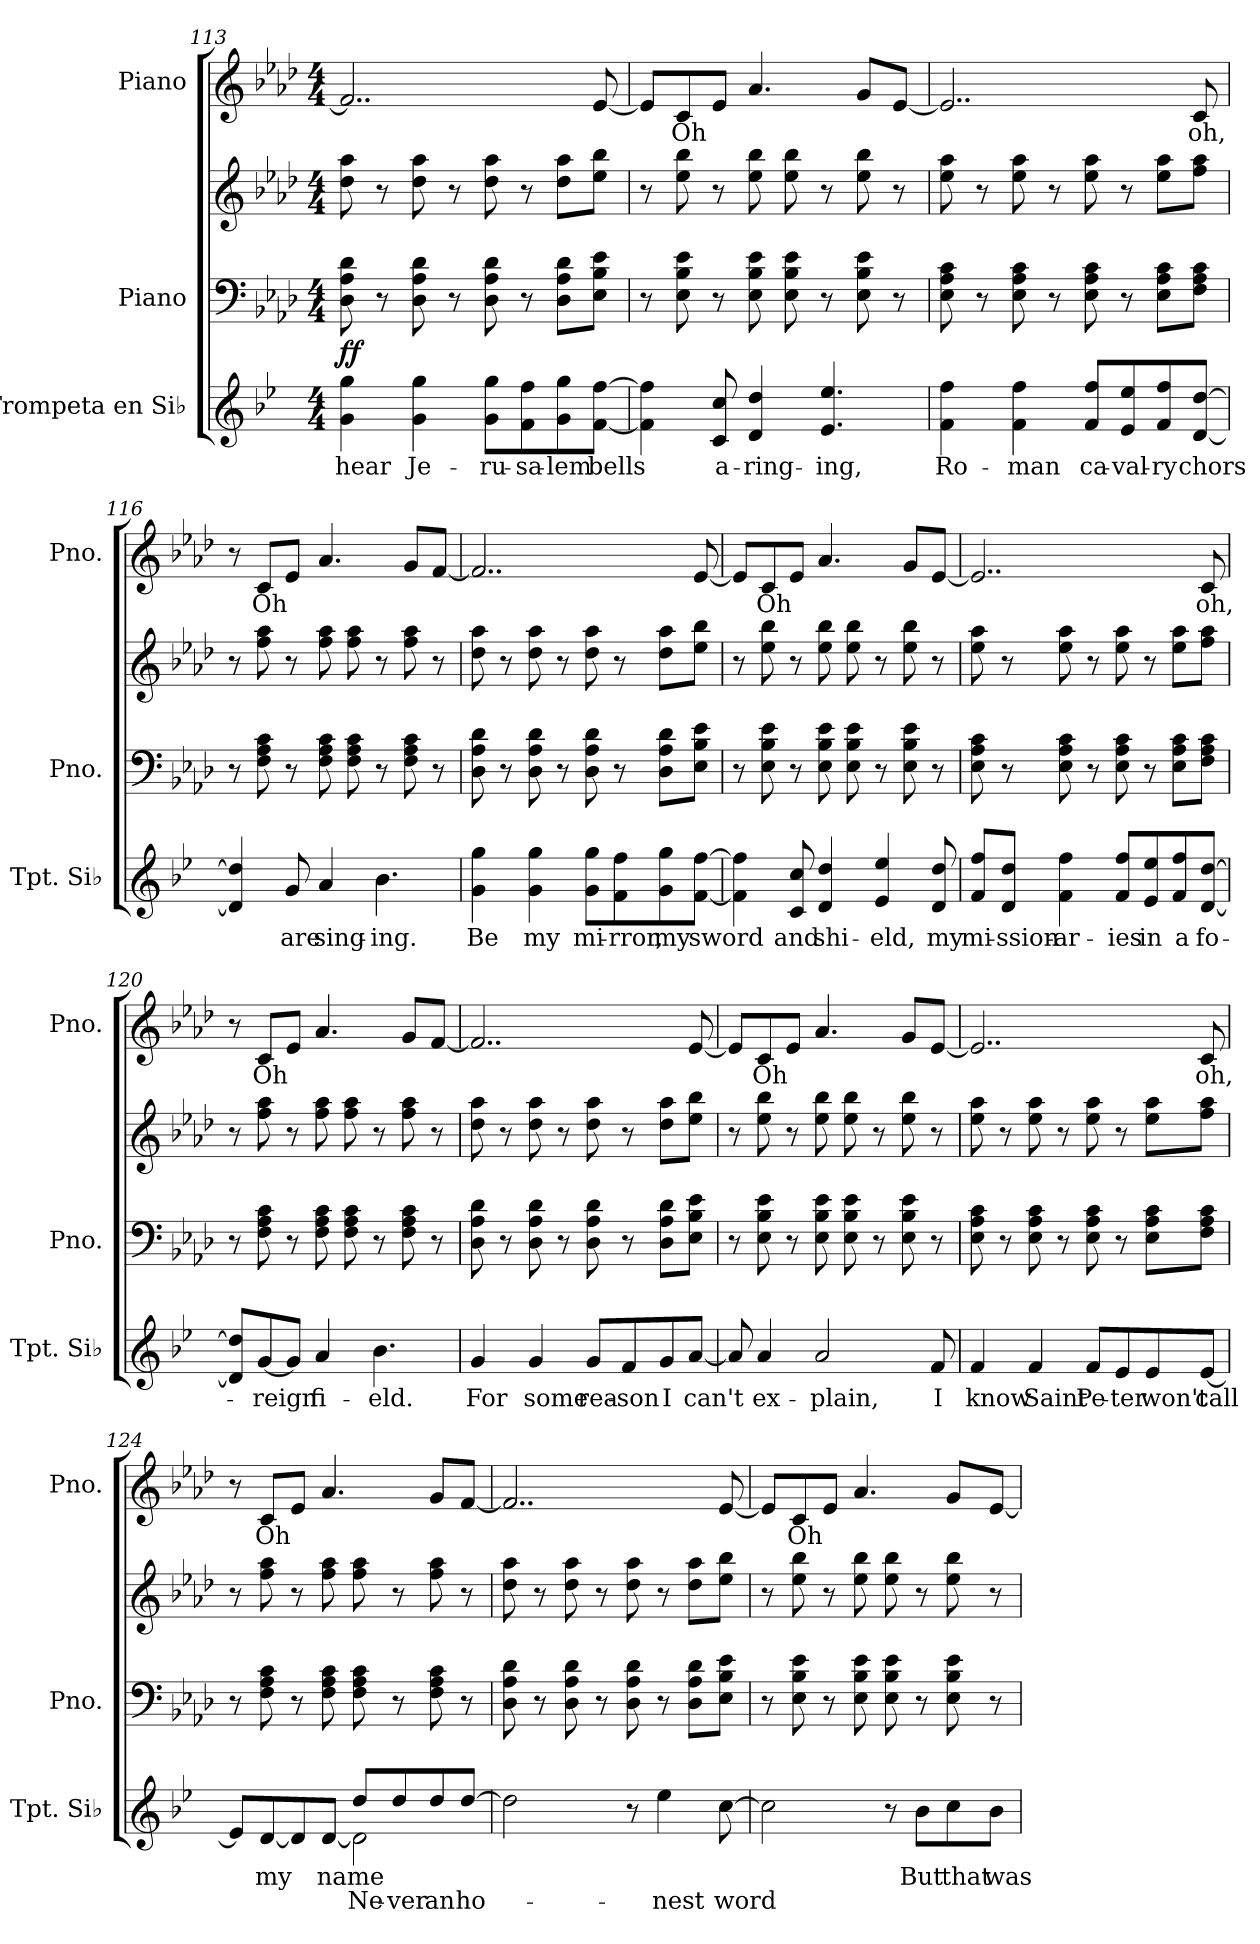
**kern	**text	**text	**kern	**kern	**dynam	**kern	**text
*part3	*part3	*part3	*part2	*part2	*part2	*part1	*part1
*staff4	*staff4	*staff4	*staff3	*staff2	*staff2/3	*staff1	*staff1
*I"Trompeta en Si♭	*	*	*I"Piano	*	*	*I"Piano	*
*I'Tpt. Si♭	*	*	*I'Pno.	*	*	*I'Pno.	*
*clefG2	*	*	*clefF4	*clefG2	*	*clefG2	*
*ITrd1c2	*	*	*	*	*	*	*
*k[b-e-a-d-]	*	*	*k[b-e-a-d-]	*k[b-e-a-d-]	*	*k[b-e-a-d-]	*
*M4/4	*	*	*M4/4	*M4/4	*	*M4/4	*
=113	=113	=113	=113	=113	=113	=113	=113
!	!LO:LY:b	!	!	!	!LO:DY:b=2	!	!
!	!	!	!	!	!LO:DY:n=1:b	!	!
4f\ 4ff\	hear	.	8D-\ 8A-\ 8d-\	8dd-\ 8aa-\	f f	2..f/]	.
.	.	.	8r	8r	.	.	.
!	!LO:LY:b	!	!	!	!	!	!
4f\ 4ff\	Je-	.	8D-\ 8A-\ 8d-\	8dd-\ 8aa-\	.	.	.
.	.	.	8r	8r	.	.	.
!	!LO:LY:b	!	!	!	!	!	!
8f\ 8ff\L	-ru-	.	8D-\ 8A-\ 8d-\	8dd-\ 8aa-\	.	.	.
!	!LO:LY:b	!	!	!	!	!	!
8e-\ 8ee-\	-sa-	.	8r	8r	.	.	.
!	!LO:LY:b	!	!	!	!	!	!
8f\ 8ff\	-lem	.	8D-\ 8A-\ 8d-\L	8dd-\ 8aa-\L	.	.	.
!	!LO:LY:b	!	!	!	!	!	!
[8e-\ [8ee-\J	bells	.	8E-\ 8B-\ 8e-\J	8ee-\ 8bb-\J	.	[8e-/	.
=114	=114	=114	=114	=114	=114	=114	=114
4e-\] 4ee-\]	.	.	8r	8r	.	8e-/L]	.
!	!	!	!	!	!	!	!LO:LY:b
.	.	.	8E-\ 8B-\ 8e-\	8ee-\ 8bb-\	.	8c/	Oh
!	!LO:LY:b	!	!	!	!	!	!
8B-/ 8b-/	a-	.	8r	8r	.	8e-/J	.
!	!LO:LY:b	!	!	!	!	!	!
4c/ 4cc/	-ring-	.	8E-\ 8B-\ 8e-\	8ee-\ 8bb-\	.	4.a-/	.
.	.	.	8E-\ 8B-\ 8e-\	8ee-\ 8bb-\	.	.	.
!	!LO:LY:b	!	!	!	!	!	!
4.d-/ 4.dd-/	-ing,	.	8r	8r	.	.	.
.	.	.	8E-\ 8B-\ 8e-\	8ee-\ 8bb-\	.	8g/L	.
.	.	.	8r	8r	.	[8e-/J	.
!!LO:LB:g=z
=115	=115	=115	=115	=115	=115	=115	=115
!	!LO:LY:b	!	!	!	!	!	!
4e-\ 4ee-\	Ro-	.	8E-\ 8A-\ 8c\	8ee-\ 8aa-\	.	2..e-/]	.
.	.	.	8r	8r	.	.	.
!	!LO:LY:b	!	!	!	!	!	!
4e-\ 4ee-\	-man	.	8E-\ 8A-\ 8c\	8ee-\ 8aa-\	.	.	.
.	.	.	8r	8r	.	.	.
!	!LO:LY:b	!	!	!	!	!	!
8e-/ 8ee-/L	ca-	.	8E-\ 8A-\ 8c\	8ee-\ 8aa-\	.	.	.
!	!LO:LY:b	!	!	!	!	!	!
8d-/ 8dd-/	-val-	.	8r	8r	.	.	.
!	!LO:LY:b	!	!	!	!	!	!
8e-/ 8ee-/	-ry	.	8E-\ 8A-\ 8c\L	8ee-\ 8aa-\L	.	.	.
!	!LO:LY:b	!	!	!	!	!	!LO:LY:b
[8c/ [8cc/J	chors	.	8F\ 8A-\ 8c\J	8ff\ 8aa-\J	.	8c/	oh,
=116	=116	=116	=116	=116	=116	=116	=116
4c/] 4cc/]	.	.	8r	8r	.	8r	.
!	!	!	!	!	!	!	!LO:LY:b
.	.	.	8F\ 8A-\ 8c\	8ff\ 8aa-\	.	8c/L	Oh
!	!LO:LY:b	!	!	!	!	!	!
8f/	are	.	8r	8r	.	8e-/J	.
!	!LO:LY:b	!	!	!	!	!	!
4g/	sing-	.	8F\ 8A-\ 8c\	8ff\ 8aa-\	.	4.a-/	.
.	.	.	8F\ 8A-\ 8c\	8ff\ 8aa-\	.	.	.
!	!LO:LY:b	!	!	!	!	!	!
4.a-\	-ing.	.	8r	8r	.	.	.
.	.	.	8F\ 8A-\ 8c\	8ff\ 8aa-\	.	8g/L	.
.	.	.	8r	8r	.	[8f/J	.
=117	=117	=117	=117	=117	=117	=117	=117
!	!LO:LY:b	!	!	!	!	!	!
4f\ 4ff\	Be	.	8D-\ 8A-\ 8d-\	8dd-\ 8aa-\	.	2..f/]	.
.	.	.	8r	8r	.	.	.
!	!LO:LY:b	!	!	!	!	!	!
4f\ 4ff\	my	.	8D-\ 8A-\ 8d-\	8dd-\ 8aa-\	.	.	.
.	.	.	8r	8r	.	.	.
!	!LO:LY:b	!	!	!	!	!	!
8f\ 8ff\L	mi-	.	8D-\ 8A-\ 8d-\	8dd-\ 8aa-\	.	.	.
!	!LO:LY:b	!	!	!	!	!	!
8e-\ 8ee-\	-rror,	.	8r	8r	.	.	.
!	!LO:LY:b	!	!	!	!	!	!
8f\ 8ff\	my	.	8D-\ 8A-\ 8d-\L	8dd-\ 8aa-\L	.	.	.
!	!LO:LY:b	!	!	!	!	!	!
[8e-\ [8ee-\J	sword	.	8E-\ 8B-\ 8e-\J	8ee-\ 8bb-\J	.	[8e-/	.
=118	=118	=118	=118	=118	=118	=118	=118
4e-\] 4ee-\]	.	.	8r	8r	.	8e-/L]	.
!	!	!	!	!	!	!	!LO:LY:b
.	.	.	8E-\ 8B-\ 8e-\	8ee-\ 8bb-\	.	8c/	Oh
!	!LO:LY:b	!	!	!	!	!	!
8B-/ 8b-/	and	.	8r	8r	.	8e-/J	.
!	!LO:LY:b	!	!	!	!	!	!
4c/ 4cc/	shi-	.	8E-\ 8B-\ 8e-\	8ee-\ 8bb-\	.	4.a-/	.
.	.	.	8E-\ 8B-\ 8e-\	8ee-\ 8bb-\	.	.	.
!	!LO:LY:b	!	!	!	!	!	!
4d-/ 4dd-/	-eld,	.	8r	8r	.	.	.
.	.	.	8E-\ 8B-\ 8e-\	8ee-\ 8bb-\	.	8g/L	.
!	!LO:LY:b	!	!	!	!	!	!
8c/ 8cc/	my	.	8r	8r	.	[8e-/J	.
!!LO:LB:g=z
=119	=119	=119	=119	=119	=119	=119	=119
!	!LO:LY:b	!	!	!	!	!	!
8e-/ 8ee-/L	mi-	.	8E-\ 8A-\ 8c\	8ee-\ 8aa-\	.	2..e-/]	.
!	!LO:LY:b	!	!	!	!	!	!
8c/ 8cc/J	-ssion-	.	8r	8r	.	.	.
!	!LO:LY:b	!	!	!	!	!	!
4e-\ 4ee-\	-ar-	.	8E-\ 8A-\ 8c\	8ee-\ 8aa-\	.	.	.
.	.	.	8r	8r	.	.	.
!	!LO:LY:b	!	!	!	!	!	!
8e-/ 8ee-/L	-ies	.	8E-\ 8A-\ 8c\	8ee-\ 8aa-\	.	.	.
!	!LO:LY:b	!	!	!	!	!	!
8d-/ 8dd-/	in	.	8r	8r	.	.	.
!	!LO:LY:b	!	!	!	!	!	!
8e-/ 8ee-/	a	.	8E-\ 8A-\ 8c\L	8ee-\ 8aa-\L	.	.	.
!	!LO:LY:b	!	!	!	!	!	!LO:LY:b
[8c/ [8cc/J	fo-	.	8F\ 8A-\ 8c\J	8ff\ 8aa-\J	.	8c/	oh,
=120	=120	=120	=120	=120	=120	=120	=120
8c/] 8cc/]L	.	.	8r	8r	.	8r	.
!	!LO:LY:b	!	!	!	!	!	!LO:LY:b
[8f/	-reign	.	8F\ 8A-\ 8c\	8ff\ 8aa-\	.	8c/L	Oh
8f/J]	.	.	8r	8r	.	8e-/J	.
!	!LO:LY:b	!	!	!	!	!	!
4g/	fi-	.	8F\ 8A-\ 8c\	8ff\ 8aa-\	.	4.a-/	.
.	.	.	8F\ 8A-\ 8c\	8ff\ 8aa-\	.	.	.
!	!LO:LY:b	!	!	!	!	!	!
4.a-\	-eld.	.	8r	8r	.	.	.
.	.	.	8F\ 8A-\ 8c\	8ff\ 8aa-\	.	8g/L	.
.	.	.	8r	8r	.	[8f/J	.
=121	=121	=121	=121	=121	=121	=121	=121
!	!LO:LY:b	!	!	!	!	!	!
4f/	For	.	8D-\ 8A-\ 8d-\	8dd-\ 8aa-\	.	2..f/]	.
.	.	.	8r	8r	.	.	.
!	!LO:LY:b	!	!	!	!	!	!
4f/	some	.	8D-\ 8A-\ 8d-\	8dd-\ 8aa-\	.	.	.
.	.	.	8r	8r	.	.	.
!	!LO:LY:b	!	!	!	!	!	!
8f/L	rea-	.	8D-\ 8A-\ 8d-\	8dd-\ 8aa-\	.	.	.
!	!LO:LY:b	!	!	!	!	!	!
8e-/	-son	.	8r	8r	.	.	.
!	!LO:LY:b	!	!	!	!	!	!
8f/	I	.	8D-\ 8A-\ 8d-\L	8dd-\ 8aa-\L	.	.	.
!	!LO:LY:b	!	!	!	!	!	!
[8g/J	can't	.	8E-\ 8B-\ 8e-\J	8ee-\ 8bb-\J	.	[8e-/	.
=122	=122	=122	=122	=122	=122	=122	=122
8g/]	.	.	8r	8r	.	8e-/L]	.
!	!LO:LY:b	!	!	!	!	!	!LO:LY:b
4g/	ex-	.	8E-\ 8B-\ 8e-\	8ee-\ 8bb-\	.	8c/	Oh
.	.	.	8r	8r	.	8e-/J	.
!	!LO:LY:b	!	!	!	!	!	!
2g/	-plain,	.	8E-\ 8B-\ 8e-\	8ee-\ 8bb-\	.	4.a-/	.
.	.	.	8E-\ 8B-\ 8e-\	8ee-\ 8bb-\	.	.	.
.	.	.	8r	8r	.	.	.
.	.	.	8E-\ 8B-\ 8e-\	8ee-\ 8bb-\	.	8g/L	.
!	!LO:LY:b	!	!	!	!	!	!
8e-/	I	.	8r	8r	.	[8e-/J	.
!!LO:PB:g=z
=123	=123	=123	=123	=123	=123	=123	=123
!	!LO:LY:b	!	!	!	!	!	!
4e-/	know	.	8E-\ 8A-\ 8c\	8ee-\ 8aa-\	.	2..e-/]	.
.	.	.	8r	8r	.	.	.
!	!LO:LY:b	!	!	!	!	!	!
4e-/	Saint	.	8E-\ 8A-\ 8c\	8ee-\ 8aa-\	.	.	.
.	.	.	8r	8r	.	.	.
!	!LO:LY:b	!	!	!	!	!	!
8e-/L	Pe-	.	8E-\ 8A-\ 8c\	8ee-\ 8aa-\	.	.	.
!	!LO:LY:b	!	!	!	!	!	!
8d-/	-ter	.	8r	8r	.	.	.
!	!LO:LY:b	!	!	!	!	!	!
8d-/	won't	.	8E-\ 8A-\ 8c\L	8ee-\ 8aa-\L	.	.	.
!	!LO:LY:b	!	!	!	!	!	!LO:LY:b
[8d-/J	call	.	8F\ 8A-\ 8c\J	8ff\ 8aa-\J	.	8c/	oh,
=124	=124	=124	=124	=124	=124	=124	=124
*^	*	*	*	*	*	*	*
8d-/L]	2ryy	.	.	8r	8r	.	8r	.
!	!	!LO:LY:b	!	!	!	!	!	!LO:LY:b
[8c/	.	my	.	8F\ 8A-\ 8c\	8ff\ 8aa-\	.	8c/L	Oh
8c/]	.	.	.	8r	8r	.	8e-/J	.
!	!	!LO:LY:b	!	!	!	!	!	!
[8c/J	.	name	.	8F\ 8A-\ 8c\	8ff\ 8aa-\	.	4.a-/	.
!	!	!	!LO:LY:b	!	!	!	!	!
8cc/L	2c\]	.	Ne-	8F\ 8A-\ 8c\	8ff\ 8aa-\	.	.	.
!	!	!	!LO:LY:b	!	!	!	!	!
8cc/	.	.	-ver	8r	8r	.	.	.
!	!	!	!LO:LY:b	!	!	!	!	!
8cc/	.	.	an	8F\ 8A-\ 8c\	8ff\ 8aa-\	.	8g/L	.
!	!	!	!LO:LY:b	!	!	!	!	!
[8cc/J	.	.	ho-	8r	8r	.	[8f/J	.
*v	*v	*	*	*	*	*	*	*
=125	=125	=125	=125	=125	=125	=125	=125
2cc\]	.	.	8D-\ 8A-\ 8d-\	8dd-\ 8aa-\	.	2..f/]	.
.	.	.	8r	8r	.	.	.
.	.	.	8D-\ 8A-\ 8d-\	8dd-\ 8aa-\	.	.	.
.	.	.	8r	8r	.	.	.
8r	.	.	8D-\ 8A-\ 8d-\	8dd-\ 8aa-\	.	.	.
!	!	!LO:LY:b	!	!	!	!	!
4dd-\	.	-nest	8r	8r	.	.	.
.	.	.	8D-\ 8A-\ 8d-\L	8dd-\ 8aa-\L	.	.	.
!	!	!LO:LY:b	!	!	!	!	!
[8b-\	.	word	8E-\ 8B-\ 8e-\J	8ee-\ 8bb-\J	.	[8e-/	.
!!LO:LB:g=z
=126	=126	=126	=126	=126	=126	=126	=126
2b-\]	.	.	8r	8r	.	8e-/L]	.
!	!	!	!	!	!	!	!LO:LY:b
.	.	.	8E-\ 8B-\ 8e-\	8ee-\ 8bb-\	.	8c/	Oh
.	.	.	8r	8r	.	8e-/J	.
.	.	.	8E-\ 8B-\ 8e-\	8ee-\ 8bb-\	.	4.a-/	.
8r	.	.	8E-\ 8B-\ 8e-\	8ee-\ 8bb-\	.	.	.
!	!LO:LY:b	!	!	!	!	!	!
8a-\L	But	.	8r	8r	.	.	.
!	!LO:LY:b	!	!	!	!	!	!
8b-\	that	.	8E-\ 8B-\ 8e-\	8ee-\ 8bb-\	.	8g/L	.
!	!LO:LY:b	!	!	!	!	!	!
8a-\J	was	.	8r	8r	.	[8e-/J	.
=	=	=	=	=	=	=	=
*-	*-	*-	*-	*-	*-	*-	*-
